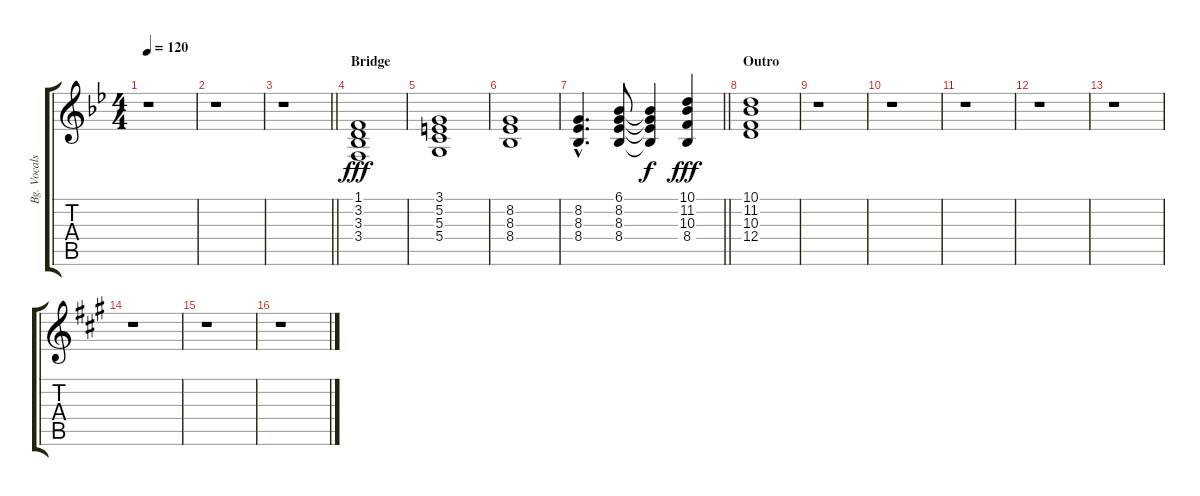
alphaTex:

\track ("Bg. Vocals" "Bg. Vocals") {instrument choiraahs}
\staff {score tabs}
\tuning (E4 B3 G3 D3 A2 E2) {hide}
\ts (4 4)
\tempo 120
\clef g2
\ks bb
r.1{dy f} |
r.1 |
\barLineRight lightlight
r.1 |
\section ("" "Bridge")
(1.1 3.2 3.3 3.4).1{dy fff} |
(3.1 5.2 5.3 5.4).1 |
(8.2 8.3 8.4).1 |
\barLineRight lightlight
(8.2{hac} 8.3{hac} 8.4{hac}).4{d} (6.1 8.2 8.3 8.4).8 (6.1{t} 8.2{t} 8.3{t} 8.4{t}).4{dy f} (10.1 11.2 10.3 8.4).4{dy fff} |
\section ("" "Outro")
(10.1 11.2 10.3 12.4).1 |
r.1 |
r.1 |
r.1 |
r.1 |
r.1 |
\ks a
r.1 |
r.1 |
r.1
